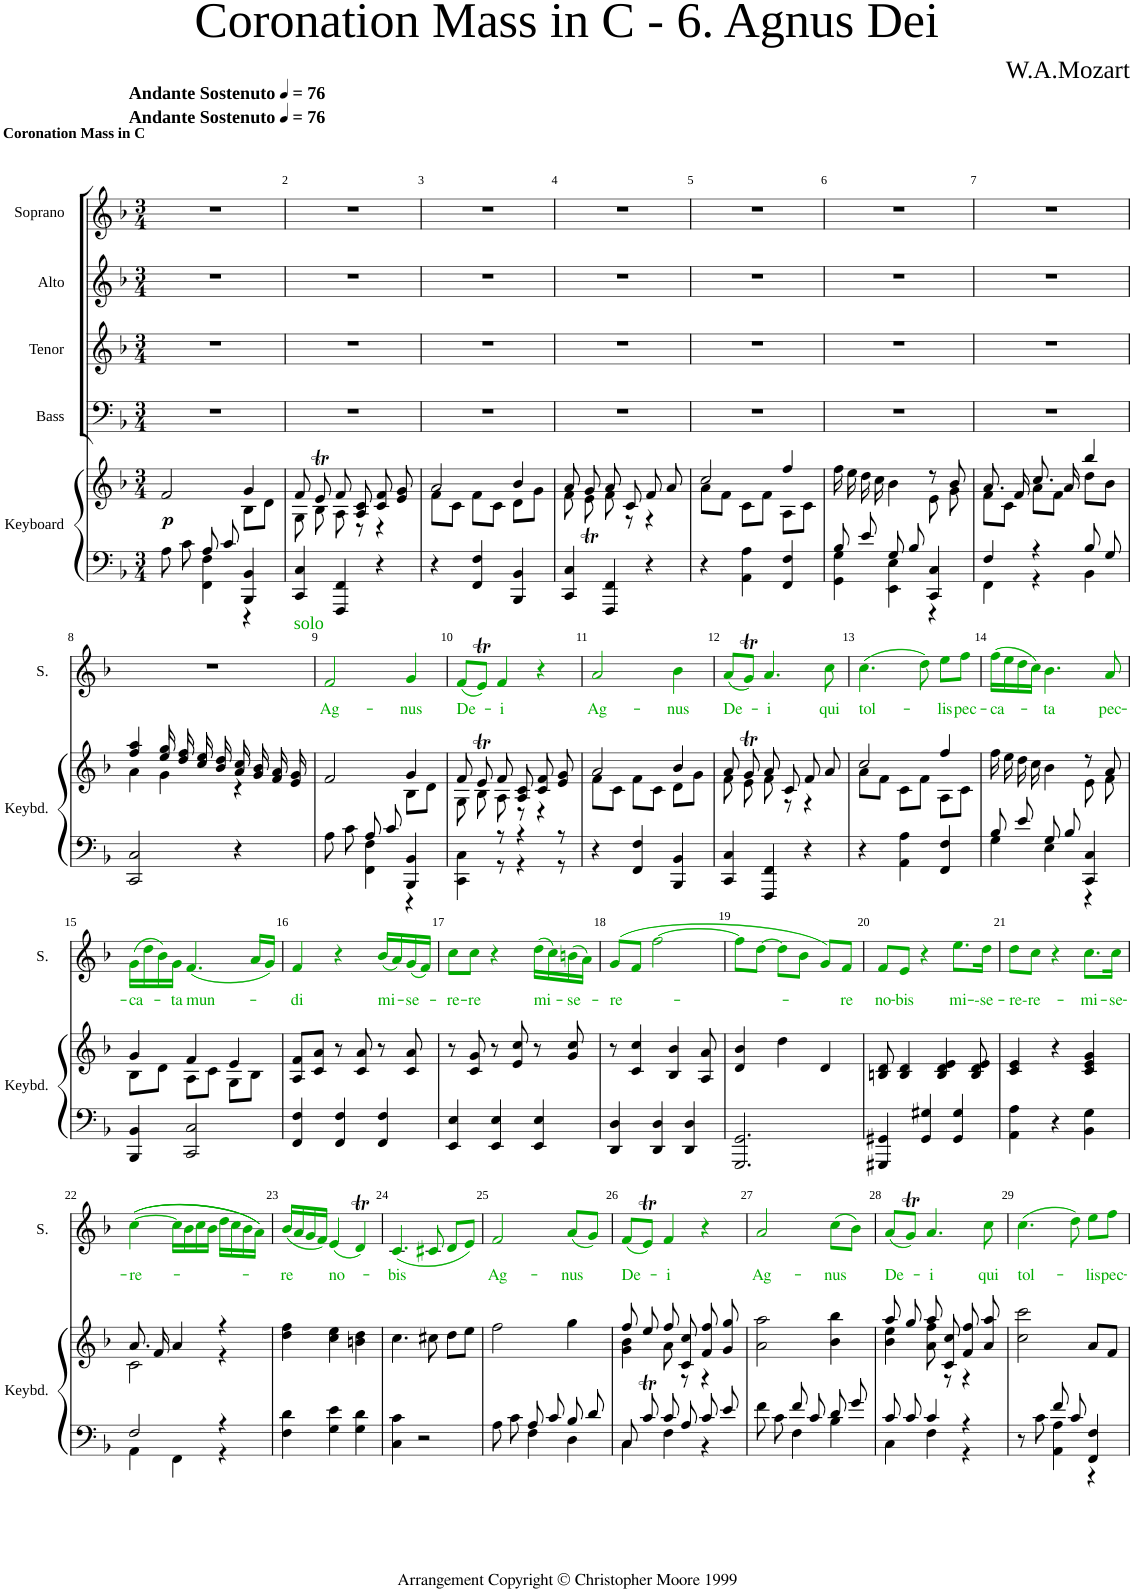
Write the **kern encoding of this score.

**kern	**kern	**dynam	**kern	**kern	**kern	**kern	**text
*part5	*part5	*part5	*part4	*part3	*part2	*part1	*part1
*staff6	*staff5	*staff5/6	*staff4	*staff3	*staff2	*staff1	*staff1
*I"Keyboard	*	*	*I"Bass	*I"Tenor	*I"Alto	*I"Soprano	*
*I'Keybd.	*	*	*I'B.	*I'T.	*I'A.	*I'S.	*
*clefF4	*clefG2	*	*clefF4	*clefG2	*clefG2	*clefG2	*
*k[b-]	*k[b-]	*	*k[b-]	*k[b-]	*k[b-]	*k[b-]	*
*F:	*F:	*	*F:	*F:	*F:	*F:	*
*M3/4	*M3/4	*	*M3/4	*M3/4	*M3/4	*M3/4	*
*MM76	*MM76	*	*MM76	*MM76	*MM76	*MM76	*
=1	=1	=1	=1	=1	=1	=1	=1
*^	*^	*	*	*	*	*	*
!	!	!	!	!	!	!	!	!LO:TX:a:B:t=Coronation Mass in C	!
!	!	!	!	!	!	!	!	!LO:TX:a:B:t=Andante Sostenuto	!
!	!	!	!	!	!	!	!	!LO:TX:a:B:t=Andante Sostenuto	!
!	!	!	!	!LO:DY:b	!	!	!	!	!
8A\L	4ryy	2f/	2ryy	p	2.r	2.r	2.r	2.r	.
8c\J	.	.	.	.	.	.	.	.	.
8A/L	4FF\ 4F\	.	.	.	.	.	.	.	.
8c/J	.	.	.	.	.	.	.	.	.
4BBB-/ 4BB-/	4r	4g/	8B-\L	.	.	.	.	.	.
.	.	.	8d\J	.	.	.	.	.	.
*v	*v	*	*	*	*	*	*	*	*
=2	=2	=2	=2	=2	=2	=2	=2	=2
4CC/ 4C/	8f/	8G\	.	2.r	2.r	2.r	2.r	.
.	8et/	8B-\	.	.	.	.	.	.
4FFF/ 4FF/	8f/	8A\	.	.	.	.	.	.
.	8A/ 8c/	8r	.	.	.	.	.	.
4r	8c/ 8f/	4r	.	.	.	.	.	.
.	8e/ 8g/	.	.	.	.	.	.	.
=3	=3	=3	=3	=3	=3	=3	=3	=3
4r	2a/	8f\L	.	2.r	2.r	2.r	2.r	.
.	.	8c\J	.	.	.	.	.	.
4FF/ 4F/	.	8f\L	.	.	.	.	.	.
.	.	8c\J	.	.	.	.	.	.
4BBB-/ 4BB-/	4b-/	8d\L	.	.	.	.	.	.
.	.	8g\J	.	.	.	.	.	.
=4	=4	=4	=4	=4	=4	=4	=4	=4
4CC/ 4C/	8a/	8f\	.	2.r	2.r	2.r	2.r	.
.	8g/	8et\	.	.	.	.	.	.
4FFF/ 4FF/	8a/	8f\	.	.	.	.	.	.
.	8c/	8r	.	.	.	.	.	.
4r	8f/	4r	.	.	.	.	.	.
.	8a/	.	.	.	.	.	.	.
=5	=5	=5	=5	=5	=5	=5	=5	=5
4r	2cc/	8a\L	.	2.r	2.r	2.r	2.r	.
.	.	8f\J	.	.	.	.	.	.
4AA\ 4A\	.	8c\L	.	.	.	.	.	.
.	.	8f\J	.	.	.	.	.	.
4FF/ 4F/	4ff/	8A\L	.	.	.	.	.	.
.	.	8c\J	.	.	.	.	.	.
=6	=6	=6	=6	=6	=6	=6	=6	=6
*^	*	*	*	*	*	*	*	*
8B-/L	4GG\ 4G\	16ff\	2ryy	.	2.r	2.r	2.r	2.r	.
.	.	16ee\	.	.	.	.	.	.	.
8e/J	.	16dd\	.	.	.	.	.	.	.
.	.	16cc\	.	.	.	.	.	.	.
8G/L	4EE\ 4E\	4b-\	.	.	.	.	.	.	.
8B-/J	.	.	.	.	.	.	.	.	.
4CC/ 4C/	4r	8r	8e\	.	.	.	.	.	.
.	.	8b-/	8g\	.	.	.	.	.	.
=7	=7	=7	=7	=7	=7	=7	=7	=7	=7
4F/	4FF\	8.a/	8f\L	.	2.r	2.r	2.r	2.r	.
.	.	.	8c\J	.	.	.	.	.	.
.	.	16f/	.	.	.	.	.	.	.
4r	4r	8.cc/	8a\L	.	.	.	.	.	.
.	.	.	8f\J	.	.	.	.	.	.
.	.	16a/	.	.	.	.	.	.	.
8B-/L	4BB-\	4bb-/	8dd\L	.	.	.	.	.	.
8G/J	.	.	8b-\J	.	.	.	.	.	.
*v	*v	*	*	*	*	*	*	*	*
!!LO:LB:g=z
=8	=8	=8	=8	=8	=8	=8	=8	=8
2CC/ 2C/	4ff/ 4aa/	4a\	.	2.r	2.r	2.r	2.r	.
.	16ee/ 16gg/	4g\	.	.	.	.	.	.
.	16dd/ 16ff/	.	.	.	.	.	.	.
.	16cc/ 16ee/	.	.	.	.	.	.	.
.	16b-/ 16dd/	.	.	.	.	.	.	.
4r	16a/ 16cc/	4r	.	.	.	.	.	.
.	16g/ 16b-/	.	.	.	.	.	.	.
.	16f/ 16a/	.	.	.	.	.	.	.
.	16e/ 16g/	.	.	.	.	.	.	.
=9	=9	=9	=9	=9	=9	=9	=9	=9
*^	*	*	*	*	*	*	*	*
!	!	!	!	!	!	!	!	!LO:TX:a:color=#00AA00:t=solo	!
!	!	!	!	!	!	!	!	!	!LO:LY:b:color=#00AA00
8A\L	4ryy	2f/	2ryy	.	2.r	2.r	2.r	2fi/	Ag-
8c\J	.	.	.	.	.	.	.	.	.
8A/L	4FF\ 4F\	.	.	.	.	.	.	.	.
8c/J	.	.	.	.	.	.	.	.	.
!	!	!	!	!	!	!	!	!	!LO:LY:b:color=#00AA00
4BBB-/ 4BB-/	4r	4g/	8B-\L	.	.	.	.	4gi/	-nus
.	.	.	8d\J	.	.	.	.	.	.
=10	=10	=10	=10	=10	=10	=10	=10	=10	=10
!	!	!	!	!	!	!	!	!	!LO:LY:b:color=#00AA00
4ryy	4CC\ 4C\	8f/	8G\	.	2.r	2.r	2.r	(8fi/L	De-
.	.	8et/	8B-\	.	.	.	.	8eti/J)	.
!	!	!	!	!	!	!	!	!	!LO:LY:b:color=#00AA00
8r	8r	8f/	8A\	.	.	.	.	4fi/	-i
4r	4r	8A/ 8c/	8r	.	.	.	.	.	.
.	.	8c/ 8f/	4r	.	.	.	.	4r	.
8r	8r	8e/ 8g/	.	.	.	.	.	.	.
=11	=11	=11	=11	=11	=11	=11	=11	=11	=11
!	!	!	!	!	!	!	!	!	!LO:LY:b:color=#00AA00
*v	*v	*	*	*	*	*	*	*	*
4r	2a/	8f\L	.	2.r	2.r	2.r	2ai/	Ag-
.	.	8c\J	.	.	.	.	.	.
4FF/ 4F/	.	8f\L	.	.	.	.	.	.
.	.	8c\J	.	.	.	.	.	.
!	!	!	!	!	!	!	!	!LO:LY:b:color=#00AA00
4BBB-/ 4BB-/	4b-/	8d\L	.	.	.	.	4b-i\	-nus
.	.	8g\J	.	.	.	.	.	.
=12	=12	=12	=12	=12	=12	=12	=12	=12
!	!	!	!	!	!	!	!	!LO:LY:b:color=#00AA00
4CC/ 4C/	8a/	8f\	.	2.r	2.r	2.r	(8ai/L	De-
.	8gT/	8e\	.	.	.	.	8gTi/J)	.
!	!	!	!	!	!	!	!	!LO:LY:b:color=#00AA00
4FFF/ 4FF/	8a/	8f\	.	.	.	.	4.ai/	-i
.	8c/	8r	.	.	.	.	.	.
4r	8f/	4r	.	.	.	.	.	.
!	!	!	!	!	!	!	!	!LO:LY:b:color=#00AA00
.	8a/	.	.	.	.	.	8cci\	qui
=13	=13	=13	=13	=13	=13	=13	=13	=13
!	!	!	!	!	!	!	!	!LO:LY:b:color=#00AA00
4r	2cc/	8a\L	.	2.r	2.r	2.r	(4.cci\	tol-
.	.	8f\J	.	.	.	.	.	.
4AA\ 4A\	.	8c\L	.	.	.	.	.	.
.	.	8f\J	.	.	.	.	8ddi\)	.
!	!	!	!	!	!	!	!	!LO:LY:b:color=#00AA00
4FF/ 4F/	4ff/	8A\L	.	.	.	.	8eei\L	-lis
!	!	!	!	!	!	!	!	!LO:LY:b:color=#00AA00
.	.	8c\J	.	.	.	.	8ffi\J	pec-
=14	=14	=14	=14	=14	=14	=14	=14	=14
*^	*	*	*	*	*	*	*	*
!	!	!	!	!	!	!	!	!	!LO:LY:b:color=#00AA00
8B-/L	4G\	16ff\	2ryy	.	2.r	2.r	2.r	(16ffi\LL	-ca-
.	.	16ee\	.	.	.	.	.	16eei\	.
8e/J	.	16dd\	.	.	.	.	.	16ddi\	.
.	.	16cc\	.	.	.	.	.	16cci\JJ)	.
!	!	!	!	!	!	!	!	!	!LO:LY:b:color=#00AA00
8G/L	4E\	4b-\	.	.	.	.	.	4.b-i\	-ta
8B-/J	.	.	.	.	.	.	.	.	.
4CC/ 4C/	4r	8r	8e\	.	.	.	.	.	.
!	!	!	!	!	!	!	!	!	!LO:LY:b:color=#00AA00
.	.	8a/	8f\	.	.	.	.	8ai/	pec-
*v	*v	*	*	*	*	*	*	*	*
!!LO:LB:g=z
=15	=15	=15	=15	=15	=15	=15	=15	=15
!	!	!	!	!	!	!	!	!LO:LY:b:color=#00AA00
4BBB-/ 4BB-/	4g/	8B-\L	.	2.r	2.r	2.r	(16gi\LL	-ca-
.	.	.	.	.	.	.	16ddi\	.
.	.	8d\J	.	.	.	.	16b-i\)	.
!	!	!	!	!	!	!	!	!LO:LY:b:color=#00AA00
.	.	.	.	.	.	.	16gi\JJ	-ta
!	!	!	!	!	!	!	!	!LO:LY:b:color=#00AA00
2CC/ 2C/	4f/	8A\L	.	.	.	.	(4.fi/	mun-
.	.	8c\J	.	.	.	.	.	.
.	4e/	8G\L	.	.	.	.	.	.
.	.	8B-\J	.	.	.	.	16ai/LL	.
.	.	.	.	.	.	.	16gi/JJ)	.
*	*v	*v	*	*	*	*	*	*
=16	=16	=16	=16	=16	=16	=16	=16
!	!	!	!	!	!	!	!LO:LY:b:color=#00AA00
4FF/ 4F/	8A/ 8f/L	.	2.r	2.r	2.r	4fi/	-di
.	8c/ 8a/J	.	.	.	.	.	.
4FF/ 4F/	8r	.	.	.	.	4r	.
.	8c/ 8a/	.	.	.	.	.	.
!	!	!	!	!	!	!	!LO:LY:b:color=#00AA00
4FF/ 4F/	8r	.	.	.	.	(16b-i/LL	mi-
.	.	.	.	.	.	16ai/)	.
!	!	!	!	!	!	!	!LO:LY:b:color=#00AA00
.	8c/ 8a/	.	.	.	.	(16gi/	-se-
.	.	.	.	.	.	16fi/JJ)	.
=17	=17	=17	=17	=17	=17	=17	=17
!	!	!	!	!	!	!	!LO:LY:b:color=#00AA00
4EE/ 4E/	8r	.	2.r	2.r	2.r	8cci\L	-re-
!	!	!	!	!	!	!	!LO:LY:b:color=#00AA00
.	8c/ 8g/	.	.	.	.	8cci\J	-re
4EE/ 4E/	8r	.	.	.	.	4r	.
.	8e/ 8cc/	.	.	.	.	.	.
!	!	!	!	!	!	!	!LO:LY:b:color=#00AA00
4EE/ 4E/	8r	.	.	.	.	(16ddi\LL	mi-
.	.	.	.	.	.	16cci\)	.
!	!	!	!	!	!	!	!LO:LY:b:color=#00AA00
.	8g/ 8cc/	.	.	.	.	(16bni\	-se-
.	.	.	.	.	.	16ai\JJ)	.
=18	=18	=18	=18	=18	=18	=18	=18
!	!	!	!	!	!	!	!LO:LY:b:color=#00AA00
4DD/ 4D/	8r	.	2.r	2.r	2.r	(8gi/L	-re-
.	4c/ 4cc/	.	.	.	.	8fi/J	.
4DD/ 4D/	.	.	.	.	.	[2ffi\	.
.	4B-/ 4b-/	.	.	.	.	.	.
4DD/ 4D/	.	.	.	.	.	.	.
.	8A/ 8a/	.	.	.	.	.	.
=19	=19	=19	=19	=19	=19	=19	=19
2.GGG/ 2.GG/	4d/ 4b-/	.	2.r	2.r	2.r	8ffi\L]	.
.	.	.	.	.	.	[8ddi\J	.
.	4dd\	.	.	.	.	8ddi\L]	.
.	.	.	.	.	.	8b-i\J	.
.	4d/	.	.	.	.	8gi/L)	.
!	!	!	!	!	!	!	!LO:LY:b:color=#00AA00
.	.	.	.	.	.	8fi/J	-re
=20	=20	=20	=20	=20	=20	=20	=20
!	!	!	!	!	!	!	!LO:LY:b:color=#00AA00
4GGG#X/ 4GG#X/	8Bn/ 8d/	.	2.r	2.r	2.r	8fi/L	no-
!	!	!	!	!	!	!	!LO:LY:b:color=#00AA00
.	4B/ 4d/	.	.	.	.	8ei/J	-bis
4GG#/ 4G#X/	.	.	.	.	.	4r	.
.	4B/ 4d/ 4e/	.	.	.	.	.	.
!	!	!	!	!	!	!	!LO:LY:b:color=#00AA00
4GG#/ 4G#/	.	.	.	.	.	8.eei\L	mi-
.	8B/ 8d/ 8e/	.	.	.	.	.	.
!	!	!	!	!	!	!	!LO:LY:b:color=#00AA00
.	.	.	.	.	.	16ddi\Jk	--se-
=21	=21	=21	=21	=21	=21	=21	=21
!	!	!	!	!	!	!	!LO:LY:b:color=#00AA00
4AA\ 4A\	4c/ 4e/	.	2.r	2.r	2.r	8ddi\L	-re-re-
.	.	.	.	.	.	8cci\J	.
4r	4r	.	.	.	.	4r	.
!	!	!	!	!	!	!	!LO:LY:b:color=#00AA00
4BB-\ 4G\	4c/ 4e/ 4g/	.	.	.	.	8.cci\L	-mi-
!	!	!	!	!	!	!	!LO:LY:b:color=#00AA00
.	.	.	.	.	.	16cci\Jk	-se-
!!LO:LB:g=z
=22	=22	=22	=22	=22	=22	=22	=22
*^	*^	*	*	*	*	*	*
!	!	!	!	!	!	!	!	!	!LO:LY:b:color=#00AA00
2F/	4AA\	8.a/	2c\	.	2.r	2.r	2.r	(([4cci\	-re-
.	.	16f/	.	.	.	.	.	.	.
.	4FF\	4a/	.	.	.	.	.	16cci\LL]	.
.	.	.	.	.	.	.	.	16b-i\	.
.	.	.	.	.	.	.	.	16cci\	.
.	.	.	.	.	.	.	.	16b-i\JJ	.
4r	4r	4r	4r	.	.	.	.	16ddi\LL	.
.	.	.	.	.	.	.	.	16cci\	.
.	.	.	.	.	.	.	.	16b-i\	.
.	.	.	.	.	.	.	.	16ai\JJ))	.
*v	*v	*	*	*	*	*	*	*	*
*	*v	*v	*	*	*	*	*	*
=23	=23	=23	=23	=23	=23	=23	=23
!	!	!	!	!	!	!	!LO:LY:b:color=#00AA00
4F\ 4d\	4dd\ 4ff\	.	2.r	2.r	2.r	(16b-i/LL	-re
.	.	.	.	.	.	16ai/	.
.	.	.	.	.	.	16gi/	.
.	.	.	.	.	.	16fi/JJ)	.
!	!	!	!	!	!	!	!LO:LY:b:color=#00AA00
4G\ 4e\	4cc\ 4ee\	.	.	.	.	(4ei/	no-
4G\ 4d\	4bn\ 4dd\	.	.	.	.	4dTi/)	.
=24	=24	=24	=24	=24	=24	=24	=24
!	!	!	!	!	!	!	!LO:LY:b:color=#00AA00
4C\ 4c\	4.cc\	.	2.r	2.r	2.r	(4.ci/	-bis
2r	.	.	.	.	.	.	.
.	8cc#X\	.	.	.	.	8c#Xi/	.
.	8dd\L	.	.	.	.	8di/L	.
.	8ee\J	.	.	.	.	8ei/J)	.
=25	=25	=25	=25	=25	=25	=25	=25
*^	*	*	*	*	*	*	*
!	!	!	!	!	!	!	!	!LO:LY:b:color=#00AA00
8A\L	4ryy	2ff\	.	2.r	2.r	2.r	2fi/	Ag-
8c\J	.	.	.	.	.	.	.	.
8A/L	4F\	.	.	.	.	.	.	.
8c/J	.	.	.	.	.	.	.	.
!	!	!	!	!	!	!	!	!LO:LY:b:color=#00AA00
8B-/L	4D\	4gg\	.	.	.	.	(8ai/L	-nus
8d/J	.	.	.	.	.	.	8gi/J)	.
=26	=26	=26	=26	=26	=26	=26	=26	=26
*	*	*^	*	*	*	*	*	*
!	!	!	!	!	!	!	!	!	!LO:LY:b:color=#00AA00
8C/L	4C\	8ff/	4g\ 4b-\	.	2.r	2.r	2.r	(8fi/L	De-
8cT/J	.	8ee/	.	.	.	.	.	8eti/J)	.
!	!	!	!	!	!	!	!	!	!LO:LY:b:color=#00AA00
8c/L	4F\	8ff/	8a\	.	.	.	.	4fi/	-i
8A/J	.	8c/ 8cc/	8r	.	.	.	.	.	.
8c/L	4r	8f/ 8ff/	4r	.	.	.	.	4r	.
8e/J	.	8g/ 8gg/	.	.	.	.	.	.	.
*	*	*v	*v	*	*	*	*	*	*
=27	=27	=27	=27	=27	=27	=27	=27	=27
!	!	!	!	!	!	!	!	!LO:LY:b:color=#00AA00
8f\L	4ryy	2a\ 2aa\	.	2.r	2.r	2.r	2ai/	Ag-
8c\J	.	.	.	.	.	.	.	.
8f/L	4F\	.	.	.	.	.	.	.
8c/J	.	.	.	.	.	.	.	.
!	!	!	!	!	!	!	!	!LO:LY:b:color=#00AA00
8d/L	4B-\	4b-\ 4bb-\	.	.	.	.	(8cci\L	-nus
8g/J	.	.	.	.	.	.	8b-i\J)	.
=28	=28	=28	=28	=28	=28	=28	=28	=28
*	*	*^	*	*	*	*	*	*
!	!	!	!	!	!	!	!	!	!LO:LY:b:color=#00AA00
8c/L	4C\	8aa/	4b-\ 4ee\	.	2.r	2.r	2.r	(8ai/L	De-
8c/J	.	8gg/	.	.	.	.	.	8gTi/J)	.
!	!	!	!	!	!	!	!	!	!LO:LY:b:color=#00AA00
4c/	4F\	8aa/	8a\ 8ff\	.	.	.	.	4.ai/	-i
.	.	8c/ 8cc/	8r	.	.	.	.	.	.
4r	4r	8f/ 8ff/	4r	.	.	.	.	.	.
!	!	!	!	!	!	!	!	!	!LO:LY:b:color=#00AA00
.	.	8a/ 8aa/	.	.	.	.	.	8cci\	qui
*	*	*v	*v	*	*	*	*	*	*
=29	=29	=29	=29	=29	=29	=29	=29	=29
!	!	!	!	!	!	!	!	!LO:LY:b:color=#00AA00
8r	4ryy	2cc\ 2ccc\	.	2.r	2.r	2.r	(4.cci\	tol-
8c\	.	.	.	.	.	.	.	.
8f/L	4AA\ 4A\	.	.	.	.	.	.	.
8c/J	.	.	.	.	.	.	8ddi\)	.
!	!	!	!	!	!	!	!	!LO:LY:b:color=#00AA00
4FF/ 4F/	4r	8a/L	.	.	.	.	8eei\L	-lis
!	!	!	!	!	!	!	!	!LO:LY:b:color=#00AA00
.	.	8f/J	.	.	.	.	8ffi\J	pec-
*v	*v	*	*	*	*	*	*	*
=	=	=	=	=	=	=	=
*-	*-	*-	*-	*-	*-	*-	*-
